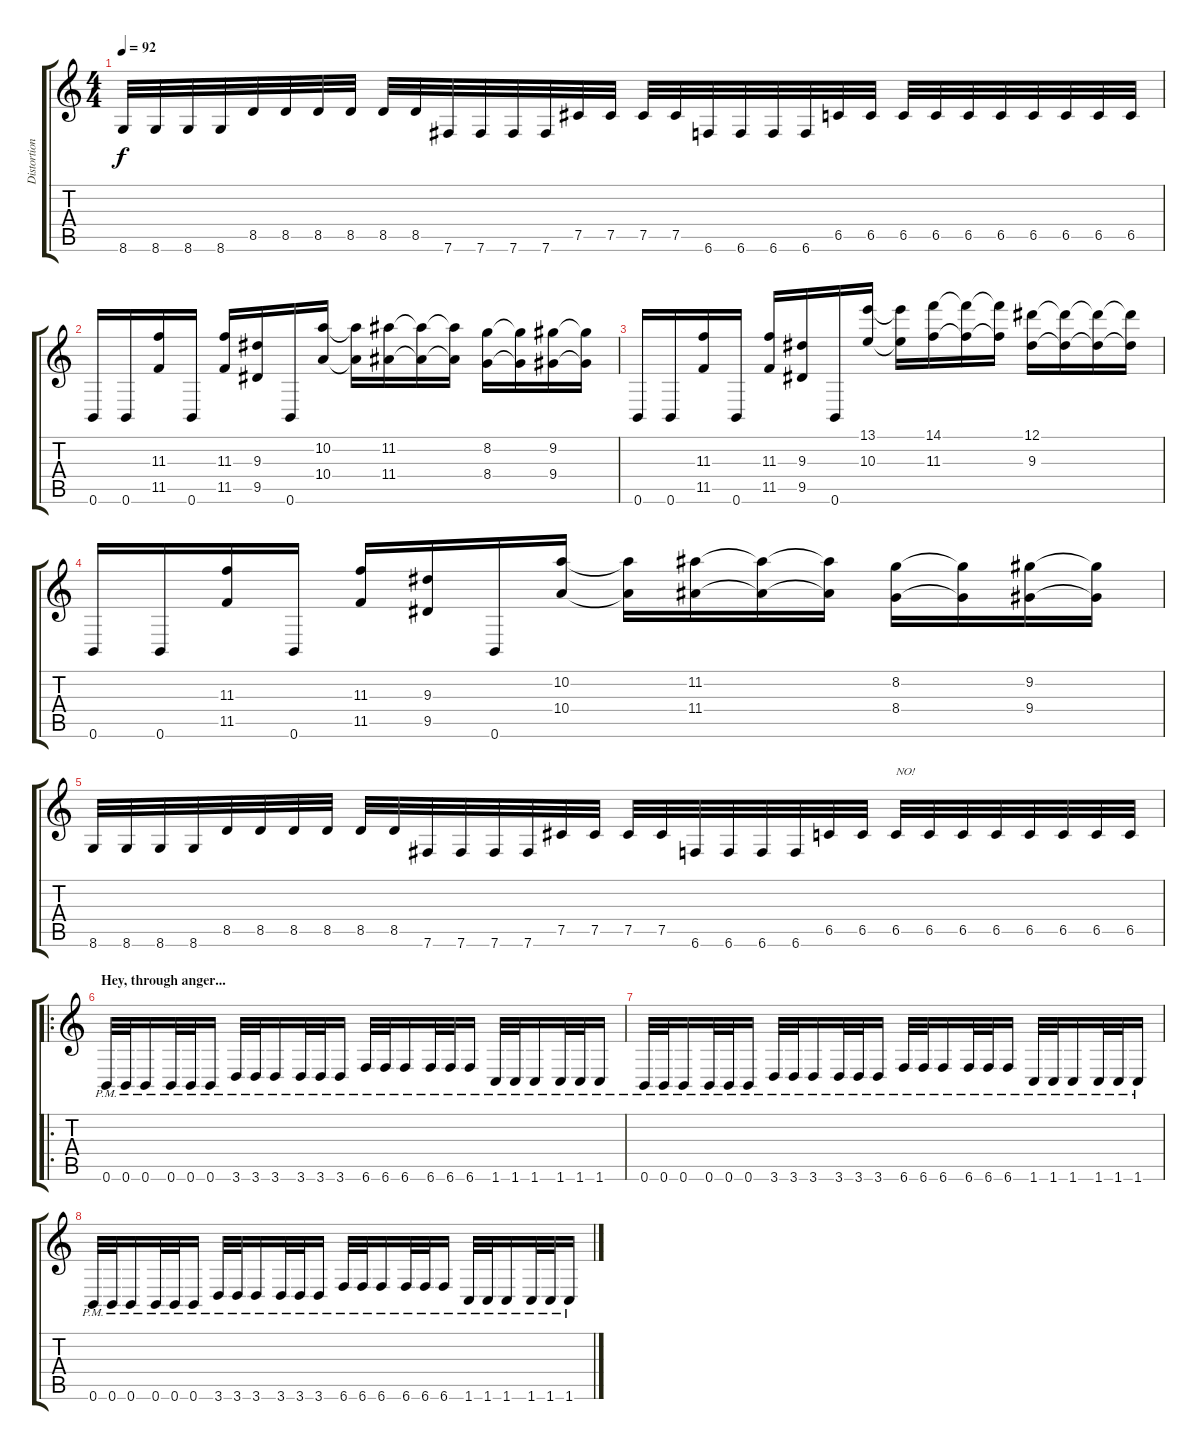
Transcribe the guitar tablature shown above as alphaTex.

\track ("Distortion Guitar" "Distortion") {instrument distortionguitar}
\staff {score tabs}
\tuning (Eb4 B3 Gb3 B2 Gb2 B1) {hide}
\ts (4 4)
\tempo 92
\clef g2
\ks c
8.6.32{dy f} 8.6.32 8.6.32 8.6.32 8.5.32 8.5.32 8.5.32 8.5.32 8.5.32 8.5.32 7.6.32 7.6.32 7.6.32 7.6.32 7.5.32 7.5.32 7.5.32 7.5.32 6.6.32 6.6.32 6.6.32 6.6.32 6.5.32 6.5.32 6.5.32 6.5.32 6.5.32 6.5.32 6.5.32 6.5.32 6.5.32 6.5.32 |
0.6.16 0.6.16 (11.3 11.5).16 0.6.16 (11.3 11.5).16 (9.3 9.5).16 0.6.16 (10.2 10.4).16 (10.2{t} 10.4{t}).16 (11.2 11.4).16 (11.2{t} 11.4{t}).16 (11.2{t} 11.4{t}).16 (8.2 8.4).16 (8.2{t} 8.4{t}).16 (9.2 9.4).16 (9.2{t} 9.4{t}).16 |
0.6.16 0.6.16 (11.3 11.5).16 0.6.16 (11.3 11.5).16 (9.3 9.5).16 0.6.16 (13.1 10.3).16 (13.1{t} 10.3{t}).16 (14.1 11.3).16 (14.1{t} 11.3{t}).16 (14.1{t} 11.3{t}).16 (12.1 9.3).16 (12.1{t} 9.3{t}).16 (12.1{t} 9.3{t}).16 (12.1{t} 9.3{t}).16 |
0.6.16 0.6.16 (11.3 11.5).16 0.6.16 (11.3 11.5).16 (9.3 9.5).16 0.6.16 (10.2 10.4).16 (10.2{t} 10.4{t}).16 (11.2 11.4).16 (11.2{t} 11.4{t}).16 (11.2{t} 11.4{t}).16 (8.2 8.4).16 (8.2{t} 8.4{t}).16 (9.2 9.4).16 (9.2{t} 9.4{t}).16 |
8.6.32 8.6.32 8.6.32 8.6.32 8.5.32 8.5.32 8.5.32 8.5.32 8.5.32 8.5.32 7.6.32 7.6.32 7.6.32 7.6.32 7.5.32 7.5.32 7.5.32 7.5.32 6.6.32 6.6.32 6.6.32 6.6.32 6.5.32 6.5.32 6.5.32{txt "NO!"} 6.5.32 6.5.32 6.5.32 6.5.32 6.5.32 6.5.32 6.5.32 |
\ro
\section ("" "Hey, through anger...")
0.6{pm}.32 0.6{pm}.32 0.6{pm}.16 0.6{pm}.32 0.6{pm}.32 0.6{pm}.16 3.6{pm}.32 3.6{pm}.32 3.6{pm}.16 3.6{pm}.32 3.6{pm}.32 3.6{pm}.16 6.6{pm}.32 6.6{pm}.32 6.6{pm}.16 6.6{pm}.32 6.6{pm}.32 6.6{pm}.16 1.6{pm}.32 1.6{pm}.32 1.6{pm}.16 1.6{pm}.32 1.6{pm}.32 1.6{pm}.16 |
0.6{pm}.32 0.6{pm}.32 0.6{pm}.16 0.6{pm}.32 0.6{pm}.32 0.6{pm}.16 3.6{pm}.32 3.6{pm}.32 3.6{pm}.16 3.6{pm}.32 3.6{pm}.32 3.6{pm}.16 6.6{pm}.32 6.6{pm}.32 6.6{pm}.16 6.6{pm}.32 6.6{pm}.32 6.6{pm}.16 1.6{pm}.32 1.6{pm}.32 1.6{pm}.16 1.6{pm}.32 1.6{pm}.32 1.6{pm}.16 |
0.6{pm}.32 0.6{pm}.32 0.6{pm}.16 0.6{pm}.32 0.6{pm}.32 0.6{pm}.16 3.6{pm}.32 3.6{pm}.32 3.6{pm}.16 3.6{pm}.32 3.6{pm}.32 3.6{pm}.16 6.6{pm}.32 6.6{pm}.32 6.6{pm}.16 6.6{pm}.32 6.6{pm}.32 6.6{pm}.16 1.6{pm}.32 1.6{pm}.32 1.6{pm}.16 1.6{pm}.32 1.6{pm}.32 1.6{pm}.16
